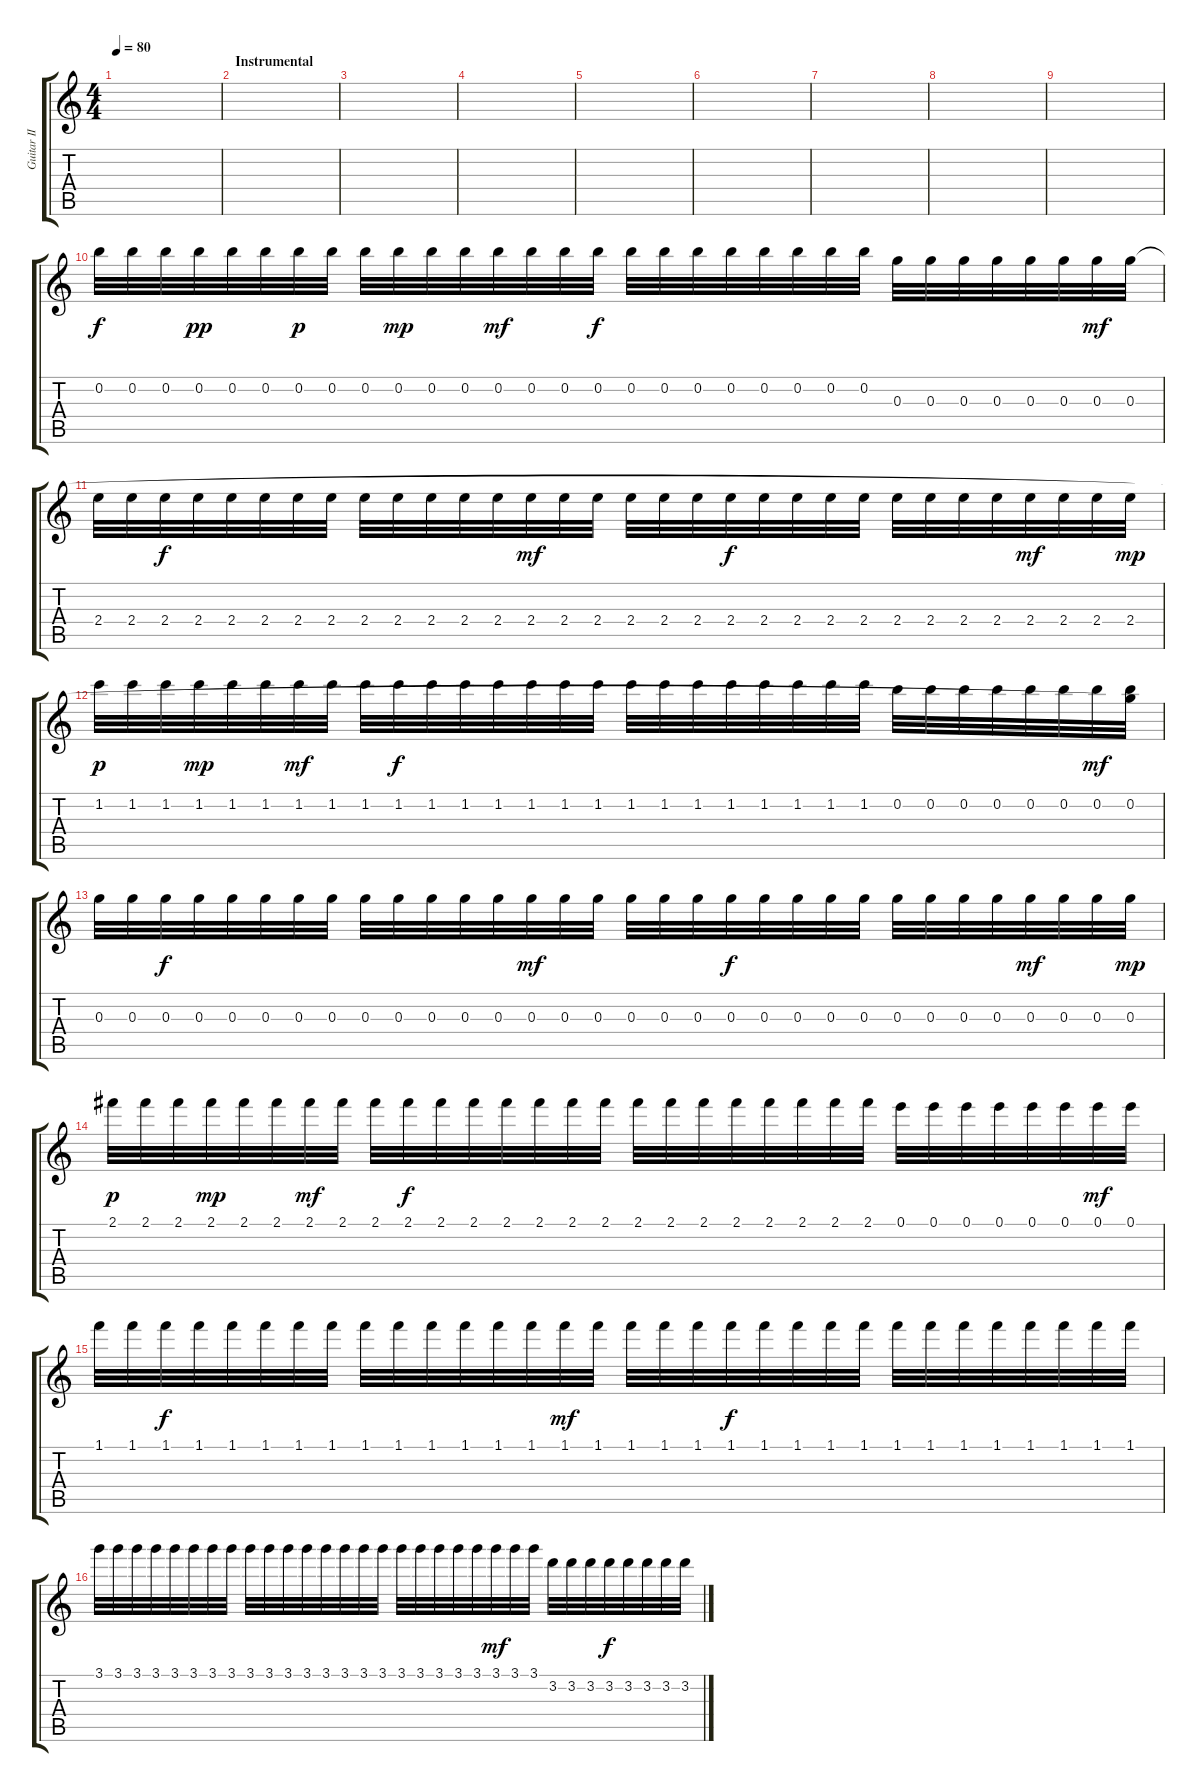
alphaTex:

\track ("Guitar II Boost" "Guitar II ") {instrument guitarharmonics}
\staff {score tabs}
\tuning (E5 B4 G4 D4 A3 E3) {hide}
\ts (4 4)
\tempo 80
\clef g2
\ks c
|
\section ("" "Instrumental")
|
|
|
|
|
|
|
|
0.2.32{lyrics (0 "") lyrics (1 "") lyrics (2 "") lyrics (3 "") lyrics (4 "")} 0.2.32 0.2.32 0.2.32{dy pp} 0.2.32 0.2.32 0.2.32{dy p} 0.2.32 0.2.32 0.2.32{dy mp} 0.2.32 0.2.32 0.2.32{dy mf} 0.2.32 0.2.32 0.2.32{dy f} 0.2.32 0.2.32 0.2.32 0.2.32 0.2.32 0.2.32 0.2.32 0.2.32 0.3.32 0.3.32 0.3.32 0.3.32 0.3.32 0.3.32 0.3.32{dy mf} 0.3.32 |
2.4.32 2.4.32 2.4.32{dy f} 2.4.32 2.4.32 2.4.32 2.4.32 2.4.32 2.4.32 2.4.32 2.4.32 2.4.32 2.4.32 2.4.32{dy mf} 2.4.32 2.4.32 2.4.32 2.4.32 2.4.32 2.4.32{dy f} 2.4.32 2.4.32 2.4.32 2.4.32 2.4.32 2.4.32 2.4.32 2.4.32 2.4.32{dy mf} 2.4.32 2.4.32 2.4.32{dy mp} |
1.2.32{dy p} 1.2.32 1.2.32 1.2.32{dy mp} 1.2.32 1.2.32 1.2.32{dy mf} 1.2.32 1.2.32 1.2.32{dy f} 1.2.32 1.2.32 1.2.32 1.2.32 1.2.32 1.2.32 1.2.32 1.2.32 1.2.32 1.2.32 1.2.32 1.2.32 1.2.32 1.2.32 0.2.32 0.2.32 0.2.32 0.2.32 0.2.32 0.2.32 0.2.32{dy mf} (0.2 0.3{t}).32 |
0.3.32 0.3.32 0.3.32{dy f} 0.3.32 0.3.32 0.3.32 0.3.32 0.3.32 0.3.32 0.3.32 0.3.32 0.3.32 0.3.32 0.3.32{dy mf} 0.3.32 0.3.32 0.3.32 0.3.32 0.3.32 0.3.32{dy f} 0.3.32 0.3.32 0.3.32 0.3.32 0.3.32 0.3.32 0.3.32 0.3.32 0.3.32{dy mf} 0.3.32 0.3.32 0.3.32{dy mp} |
2.1.32{dy p} 2.1.32 2.1.32 2.1.32{dy mp} 2.1.32 2.1.32 2.1.32{dy mf} 2.1.32 2.1.32 2.1.32{dy f} 2.1.32 2.1.32 2.1.32 2.1.32 2.1.32 2.1.32 2.1.32 2.1.32 2.1.32 2.1.32 2.1.32 2.1.32 2.1.32 2.1.32 0.1.32 0.1.32 0.1.32 0.1.32 0.1.32 0.1.32 0.1.32{dy mf} 0.1.32 |
1.1.32 1.1.32 1.1.32{dy f} 1.1.32 1.1.32 1.1.32 1.1.32 1.1.32 1.1.32 1.1.32 1.1.32 1.1.32 1.1.32 1.1.32 1.1.32{dy mf} 1.1.32 1.1.32 1.1.32 1.1.32 1.1.32{dy f} 1.1.32 1.1.32 1.1.32 1.1.32 1.1.32 1.1.32 1.1.32 1.1.32 1.1.32 1.1.32 1.1.32 1.1.32 |
3.1.32 3.1.32 3.1.32 3.1.32 3.1.32 3.1.32 3.1.32 3.1.32 3.1.32 3.1.32 3.1.32 3.1.32 3.1.32 3.1.32 3.1.32 3.1.32 3.1.32 3.1.32 3.1.32 3.1.32 3.1.32 3.1.32{dy mf} 3.1.32 3.1.32 3.2.32 3.2.32 3.2.32 3.2.32{dy f} 3.2.32 3.2.32 3.2.32 3.2.32
